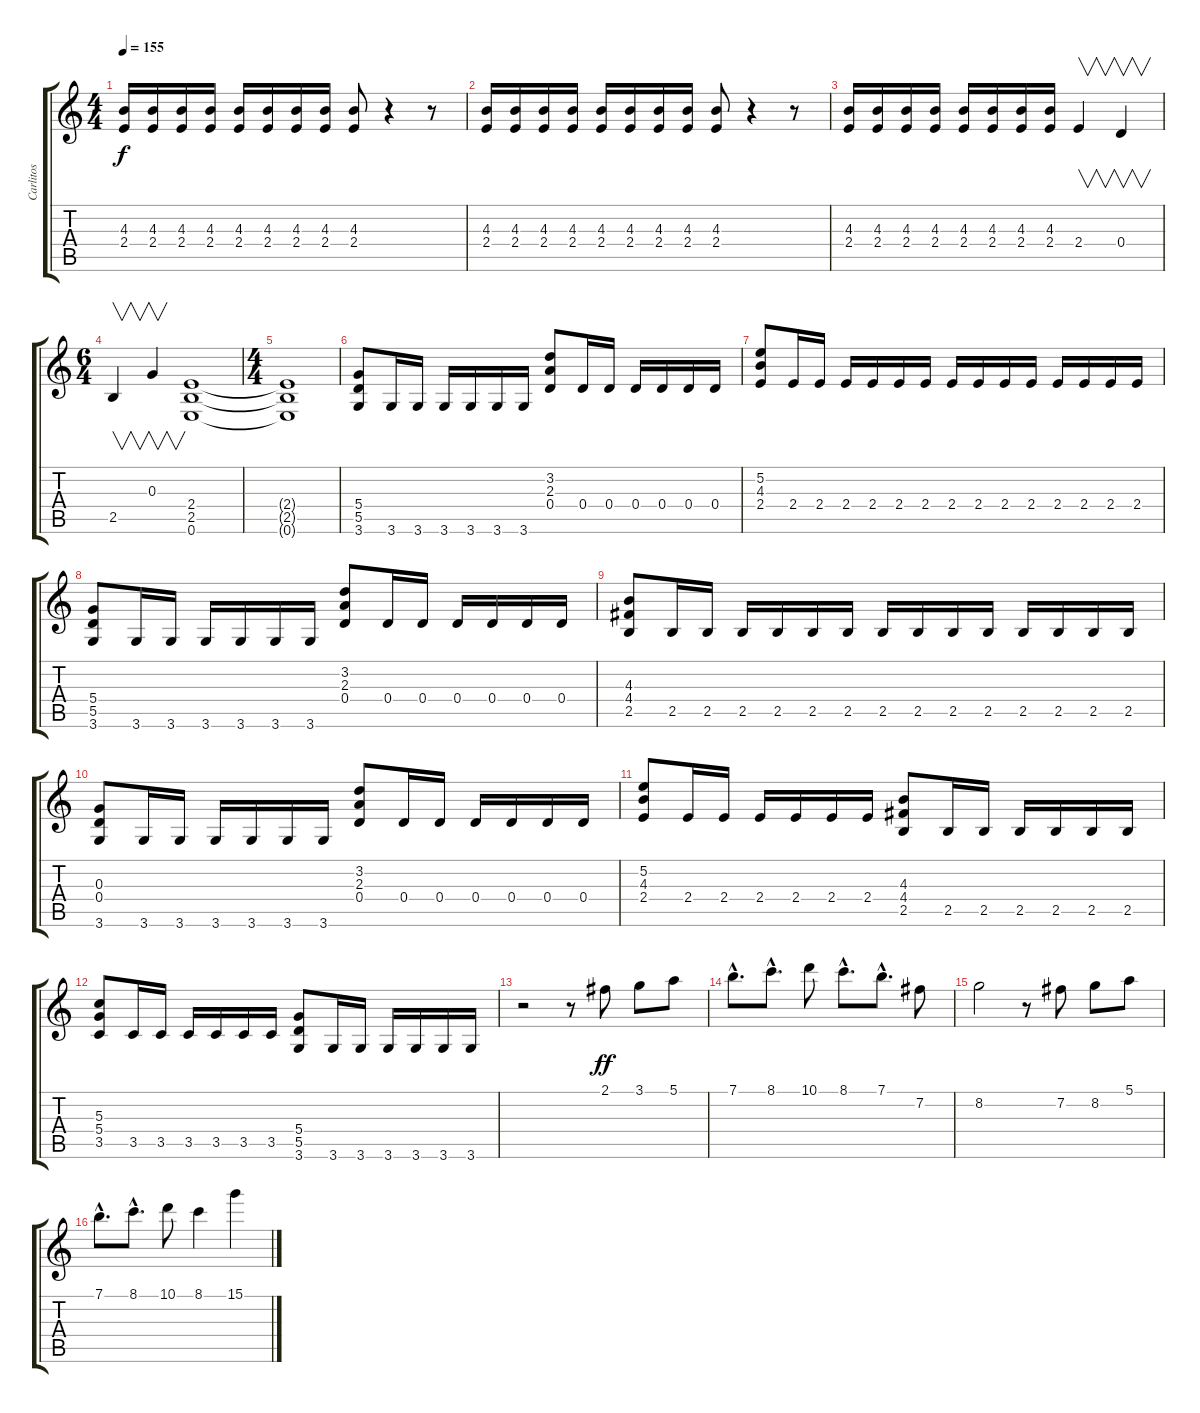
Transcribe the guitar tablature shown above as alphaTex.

\track ("Carlitos" "Carlitos") {instrument overdrivenguitar}
\staff {score tabs}
\tuning (E4 B3 G3 D3 A2 E2) {hide}
\ts (4 4)
\tempo 155
\clef g2
\ks c
(4.3 2.4).16{dy f instrument overdrivenguitar} (4.3 2.4).16 (4.3 2.4).16 (4.3 2.4).16 (4.3 2.4).16 (4.3 2.4).16 (4.3 2.4).16 (4.3 2.4).16 (4.3 2.4).8 r.4 r.8 |
(4.3 2.4).16 (4.3 2.4).16 (4.3 2.4).16 (4.3 2.4).16 (4.3 2.4).16 (4.3 2.4).16 (4.3 2.4).16 (4.3 2.4).16 (4.3 2.4).8 r.4 r.8 |
(4.3 2.4).16 (4.3 2.4).16 (4.3 2.4).16 (4.3 2.4).16 (4.3 2.4).16 (4.3 2.4).16 (4.3 2.4).16 (4.3 2.4).16 2.4.4{v} 0.4.4{v} |
\ts (6 4)
2.5.4{v} 0.3.4{v} (2.4 2.5 0.6).1 |
\ts (4 4)
(2.4{t} 2.5{t} 0.6{t}).1 |
(5.4 5.5 3.6).8 3.6.16 3.6.16 3.6.16 3.6.16 3.6.16 3.6.16 (3.2 2.3 0.4).8 0.4.16 0.4.16 0.4.16 0.4.16 0.4.16 0.4.16 |
(5.2 4.3 2.4).8 2.4.16 2.4.16 2.4.16 2.4.16 2.4.16 2.4.16 2.4.16 2.4.16 2.4.16 2.4.16 2.4.16 2.4.16 2.4.16 2.4.16 |
(5.4 5.5 3.6).8 3.6.16 3.6.16 3.6.16 3.6.16 3.6.16 3.6.16 (3.2 2.3 0.4).8 0.4.16 0.4.16 0.4.16 0.4.16 0.4.16 0.4.16 |
(4.3 4.4 2.5).8 2.5.16 2.5.16 2.5.16 2.5.16 2.5.16 2.5.16 2.5.16 2.5.16 2.5.16 2.5.16 2.5.16 2.5.16 2.5.16 2.5.16 |
(0.3 0.4 3.6).8 3.6.16 3.6.16 3.6.16 3.6.16 3.6.16 3.6.16 (3.2 2.3 0.4).8 0.4.16 0.4.16 0.4.16 0.4.16 0.4.16 0.4.16 |
(5.2 4.3 2.4).8 2.4.16 2.4.16 2.4.16 2.4.16 2.4.16 2.4.16 (4.3 4.4 2.5).8 2.5.16 2.5.16 2.5.16 2.5.16 2.5.16 2.5.16 |
(5.3 5.4 3.5).8 3.5.16 3.5.16 3.5.16 3.5.16 3.5.16 3.5.16 (5.4 5.5 3.6).8 3.6.16 3.6.16 3.6.16 3.6.16 3.6.16 3.6.16 |
r.2{balance 8} r.8 2.1.8{dy ff} 3.1.8 5.1.8 |
7.1{hac}.8{d} 8.1{hac}.8{d} 10.1.8 8.1{hac}.8{d} 7.1{hac}.8{d} 7.2.8 |
8.2.2 r.8 7.2.8 8.2.8 5.1.8 |
7.1{hac}.8{d} 8.1{hac}.8{d} 10.1.8 8.1.4 15.1.4
